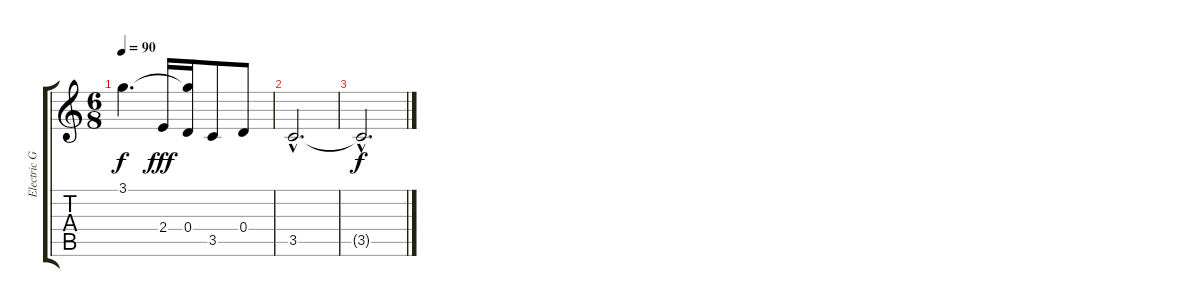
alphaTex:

\track ("Electric Guitar (clean)" "Electric G") {instrument electricguitarclean}
\staff {score tabs}
\tuning (E4 B3 G3 D3 A2 E2) {hide}
\ts (6 8)
\tempo 90
\clef g2
\ks c
3.1.4{d dy f} 2.4.16{dy fff} (3.1{t} 0.4).16 3.5.8 0.4.8 |
3.5{hac}.2{d} |
3.5{hac t}.2{d dy f}
